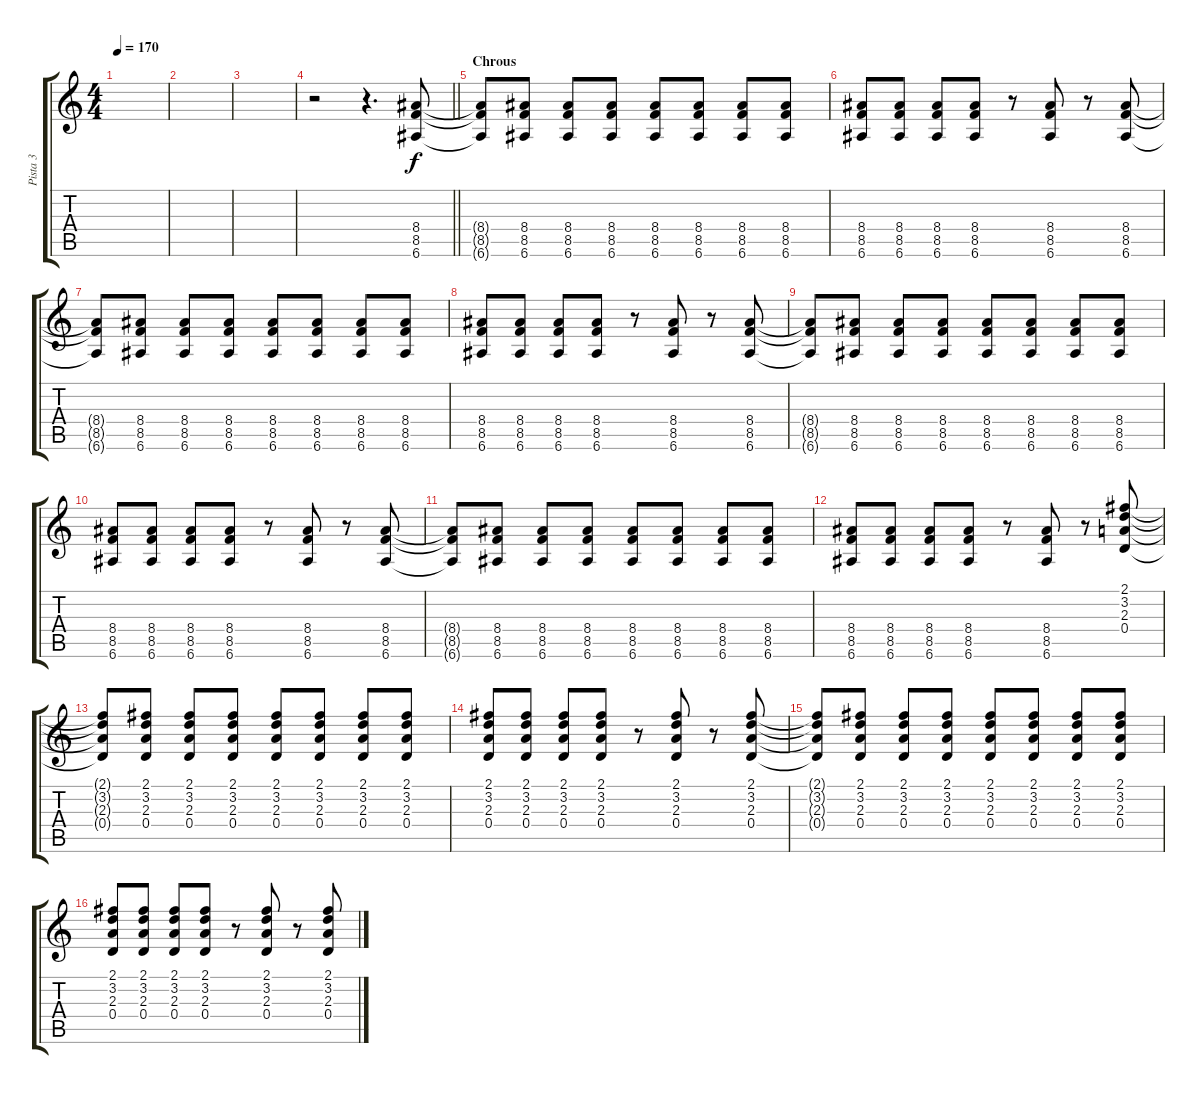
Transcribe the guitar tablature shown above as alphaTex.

\track ("Pista 3" "Pista 3") {instrument overdrivenguitar}
\staff {score tabs}
\tuning (E4 B3 G3 D3 A2 E2) {hide}
\ts (4 4)
\tempo 170
\clef g2
\ks c
|
|
|
\barLineRight lightlight
r.2{instrument overdrivenguitar} r.4{d} (8.4 8.5 6.6).8 |
\section ("" "Chrous")
(8.4{t} 8.5{t} 6.6{t}).8 (8.4 8.5 6.6).8 (8.4 8.5 6.6).8 (8.4 8.5 6.6).8 (8.4 8.5 6.6).8 (8.4 8.5 6.6).8 (8.4 8.5 6.6).8 (8.4 8.5 6.6).8 |
(8.4 8.5 6.6).8 (8.4 8.5 6.6).8 (8.4 8.5 6.6).8 (8.4 8.5 6.6).8 r.8 (8.4 8.5 6.6).8 r.8 (8.4 8.5 6.6).8 |
(8.4{t} 8.5{t} 6.6{t}).8 (8.4 8.5 6.6).8 (8.4 8.5 6.6).8 (8.4 8.5 6.6).8 (8.4 8.5 6.6).8 (8.4 8.5 6.6).8 (8.4 8.5 6.6).8 (8.4 8.5 6.6).8 |
(8.4 8.5 6.6).8 (8.4 8.5 6.6).8 (8.4 8.5 6.6).8 (8.4 8.5 6.6).8 r.8 (8.4 8.5 6.6).8 r.8 (8.4 8.5 6.6).8 |
(8.4{t} 8.5{t} 6.6{t}).8 (8.4 8.5 6.6).8 (8.4 8.5 6.6).8 (8.4 8.5 6.6).8 (8.4 8.5 6.6).8 (8.4 8.5 6.6).8 (8.4 8.5 6.6).8 (8.4 8.5 6.6).8 |
(8.4 8.5 6.6).8 (8.4 8.5 6.6).8 (8.4 8.5 6.6).8 (8.4 8.5 6.6).8 r.8 (8.4 8.5 6.6).8 r.8 (8.4 8.5 6.6).8 |
(8.4{t} 8.5{t} 6.6{t}).8 (8.4 8.5 6.6).8 (8.4 8.5 6.6).8 (8.4 8.5 6.6).8 (8.4 8.5 6.6).8 (8.4 8.5 6.6).8 (8.4 8.5 6.6).8 (8.4 8.5 6.6).8 |
(8.4 8.5 6.6).8 (8.4 8.5 6.6).8 (8.4 8.5 6.6).8 (8.4 8.5 6.6).8 r.8 (8.4 8.5 6.6).8 r.8 (2.1 3.2 2.3 0.4).8 |
(2.1{t} 3.2{t} 2.3{t} 0.4{t}).8 (2.1 3.2 2.3 0.4).8 (2.1 3.2 2.3 0.4).8 (2.1 3.2 2.3 0.4).8 (2.1 3.2 2.3 0.4).8 (2.1 3.2 2.3 0.4).8 (2.1 3.2 2.3 0.4).8 (2.1 3.2 2.3 0.4).8 |
(2.1 3.2 2.3 0.4).8 (2.1 3.2 2.3 0.4).8 (2.1 3.2 2.3 0.4).8 (2.1 3.2 2.3 0.4).8 r.8 (2.1 3.2 2.3 0.4).8 r.8 (2.1 3.2 2.3 0.4).8 |
(2.1{t} 3.2{t} 2.3{t} 0.4{t}).8 (2.1 3.2 2.3 0.4).8 (2.1 3.2 2.3 0.4).8 (2.1 3.2 2.3 0.4).8 (2.1 3.2 2.3 0.4).8 (2.1 3.2 2.3 0.4).8 (2.1 3.2 2.3 0.4).8 (2.1 3.2 2.3 0.4).8 |
(2.1 3.2 2.3 0.4).8 (2.1 3.2 2.3 0.4).8 (2.1 3.2 2.3 0.4).8 (2.1 3.2 2.3 0.4).8 r.8 (2.1 3.2 2.3 0.4).8 r.8 (2.1 3.2 2.3 0.4).8
